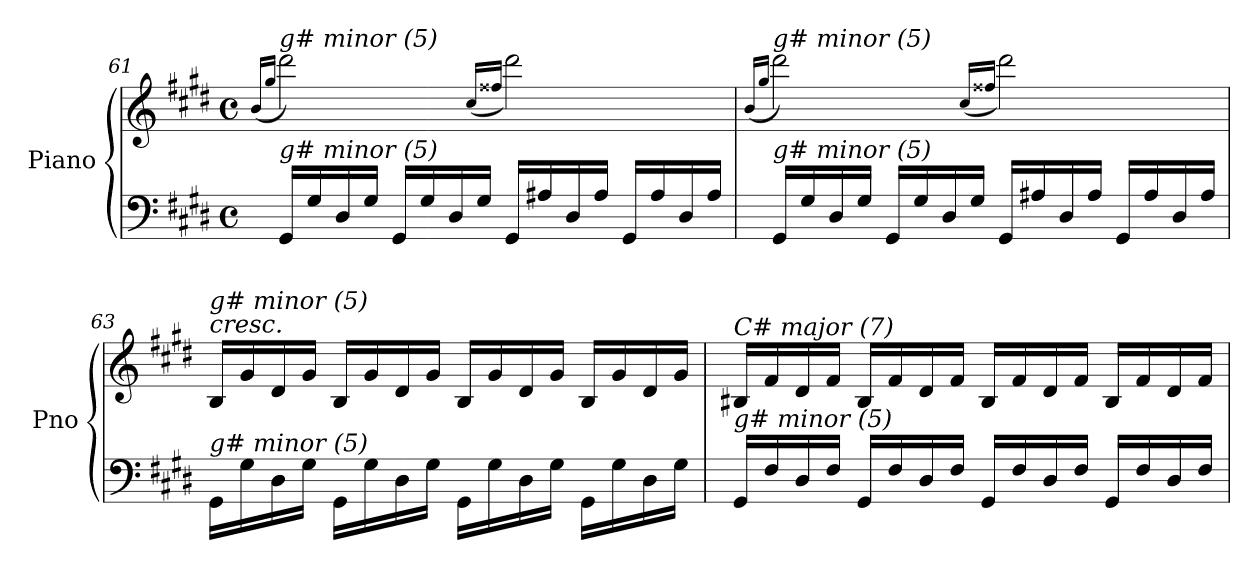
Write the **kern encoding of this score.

**kern	**kern
*part1	*part1
*staff2	*staff1
*I"Piano	*
*I'Pno	*
*clefF4	*clefG2
*k[f#c#g#d#]	*k[f#c#g#d#]
*M4/4	*M4/4
*met(c)	*met(c)
=61	=61
.	(16qb/LL
.	16qgg#/JJ
!	!LO:TX:i:t=g# minor (5)
!LO:TX:i:t=g# minor (5)	!
16GG#/LL	2ddd#\)
16G#/	.
16D#/	.
16G#/JJ	.
16GG#/LL	.
16G#/	.
16D#/	.
16G#/JJ	.
.	(16qcc#/LL
.	16qff##X/JJ
16GG#/LL	2ddd#\)
16A#X/	.
16D#/	.
16A#/JJ	.
16GG#/LL	.
16A#/	.
16D#/	.
16A#/JJ	.
!!LO:LB:g=z
=62	=62
.	(16qb/LL
.	16qgg#/JJ
!	!LO:TX:i:t=g# minor (5)
!LO:TX:i:t=g# minor (5)	!
16GG#/LL	2ddd#\)
16G#/	.
16D#/	.
16G#/JJ	.
16GG#/LL	.
16G#/	.
16D#/	.
16G#/JJ	.
.	(16qcc#/LL
.	16qff##X/JJ
16GG#/LL	2ddd#\)
16A#X/	.
16D#/	.
16A#/JJ	.
16GG#/LL	.
16A#/	.
16D#/	.
16A#/JJ	.
=63	=63
!	!LO:TX:a:i:t=cresc.
!	!LO:TX:i:t=g# minor (5)
!LO:TX:i:t=g# minor (5)	!
16GG#\LL	16B/LL
16G#\	16g#/
16D#\	16d#/
16G#\JJ	16g#/JJ
16GG#\LL	16B/LL
16G#\	16g#/
16D#\	16d#/
16G#\JJ	16g#/JJ
16GG#\LL	16B/LL
16G#\	16g#/
16D#\	16d#/
16G#\JJ	16g#/JJ
16GG#\LL	16B/LL
16G#\	16g#/
16D#\	16d#/
16G#\JJ	16g#/JJ
=64	=64
!	!LO:TX:i:t=C# major (7)
!LO:TX:i:t=g# minor (5)	!
16GG#/LL	16B#X/LL
16F#/	16f#/
16D#/	16d#/
16F#/JJ	16f#/JJ
16GG#/LL	16B#/LL
16F#/	16f#/
16D#/	16d#/
16F#/JJ	16f#/JJ
16GG#/LL	16B#/LL
16F#/	16f#/
16D#/	16d#/
16F#/JJ	16f#/JJ
16GG#/LL	16B#/LL
16F#/	16f#/
16D#/	16d#/
16F#/JJ	16f#/JJ
=	=
*-	*-
